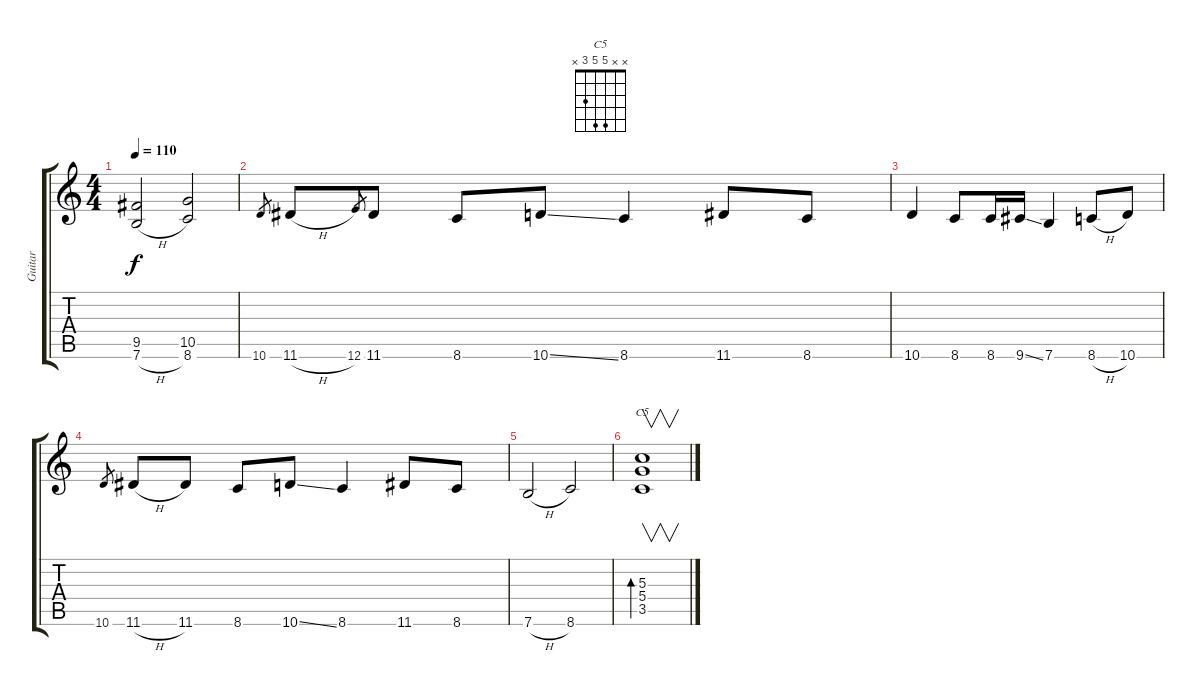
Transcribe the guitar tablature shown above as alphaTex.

\track ("Guitar" "Guitar") {instrument electricguitarclean}
\staff {score tabs}
\tuning (E4 B3 G3 D3 A2 E2) {hide}
\chord ("C5" x x 5 5 3 x)
\ts (4 4)
\tempo 110
\clef g2
\ks c
(9.5 7.6{h}).2{dy f} (10.5 8.6).2 |
10.6.8{gr} 11.6{h}.8 12.6.8{gr} 11.6.8 8.6.8 10.6{ss}.8 8.6.4 11.6.8 8.6.8 |
10.6.4 8.6.8 8.6.16 9.6{ss}.16 7.6.4 8.6{h}.8 10.6.8 |
10.6.8{gr} 11.6{h}.8 11.6.8 8.6.8 10.6{ss}.8 8.6.4 11.6.8 8.6.8 |
7.6{h}.2 8.6.2 |
(5.3 5.4 3.5).1{v bd 240 ch "C5"}
